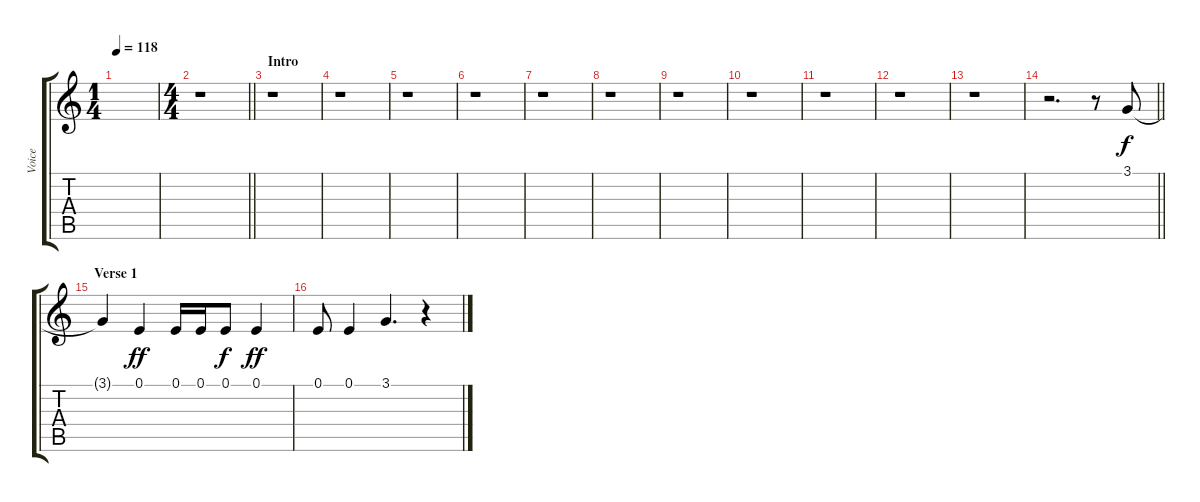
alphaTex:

\track ("Voice" "Voice") {instrument synthvoice}
\staff {score tabs}
\tuning (E4 B3 G3 D3 A2 E2) {hide}
\ts (1 4)
\tempo 118
\clef g2
\ks c
|
\ts (4 4)
\barLineRight lightlight
r.1 |
\section ("" "Intro")
r.1 |
r.1 |
r.1 |
r.1 |
r.1 |
r.1 |
r.1 |
r.1 |
r.1 |
r.1 |
r.1 |
\barLineRight lightlight
r.2{d} r.8 3.1.8 |
\section ("" "Verse 1")
3.1{t}.4{dy f} 0.1.4{dy ff} 0.1.16 0.1.16 0.1.8{dy f} 0.1.4{dy ff} |
0.1.8 0.1.4 3.1.4{d} r.4
